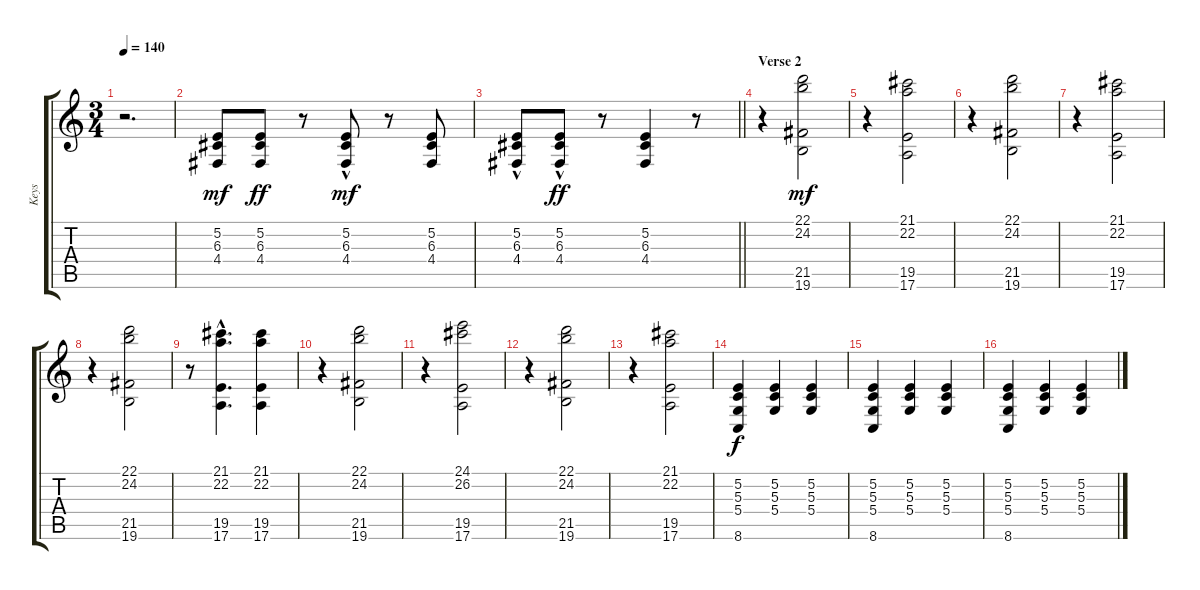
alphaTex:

\track ("Keys" "Keys") {instrument brightacousticpiano}
\staff {score tabs}
\tuning (E4 B3 G3 D3 A2 E2) {hide}
\ts (3 4)
\tempo 140
\clef g2
\ks c
r.2{d dy f} |
(5.2 6.3 4.4).8{dy mf} (5.2 6.3 4.4).8{dy ff} r.8 (5.2 6.3 4.4{hac}).8{dy mf} r.8 (5.2 6.3 4.4).8 |
\barLineRight lightlight
(5.2 6.3 4.4{hac}).8 (5.2 6.3 4.4{hac}).8{dy ff} r.8 (5.2 6.3 4.4).4 r.8 |
\section ("" "Verse 2")
r.4 (22.1 24.2 21.5 19.6).2{dy mf} |
r.4 (21.1 22.2 19.5 17.6).2 |
r.4 (22.1 24.2 21.5 19.6).2 |
r.4 (21.1 22.2 19.5 17.6).2 |
r.4 (22.1 24.2 21.5 19.6).2 |
r.8 (21.1{hac} 22.2{hac} 19.5{hac} 17.6{hac}).4{d} (21.1 22.2 19.5 17.6).4 |
r.4 (22.1 24.2 21.5 19.6).2 |
r.4 (24.1 26.2 19.5 17.6).2 |
r.4 (22.1 24.2 21.5 19.6).2 |
r.4 (21.1 22.2 19.5 17.6).2 |
(5.2 5.3 5.4 8.6).4{dy f} (5.2 5.3 5.4).4 (5.2 5.3 5.4).4 |
(5.2 5.3 5.4 8.6).4 (5.2 5.3 5.4).4 (5.2 5.3 5.4).4 |
(5.2 5.3 5.4 8.6).4 (5.2 5.3 5.4).4 (5.2 5.3 5.4).4
